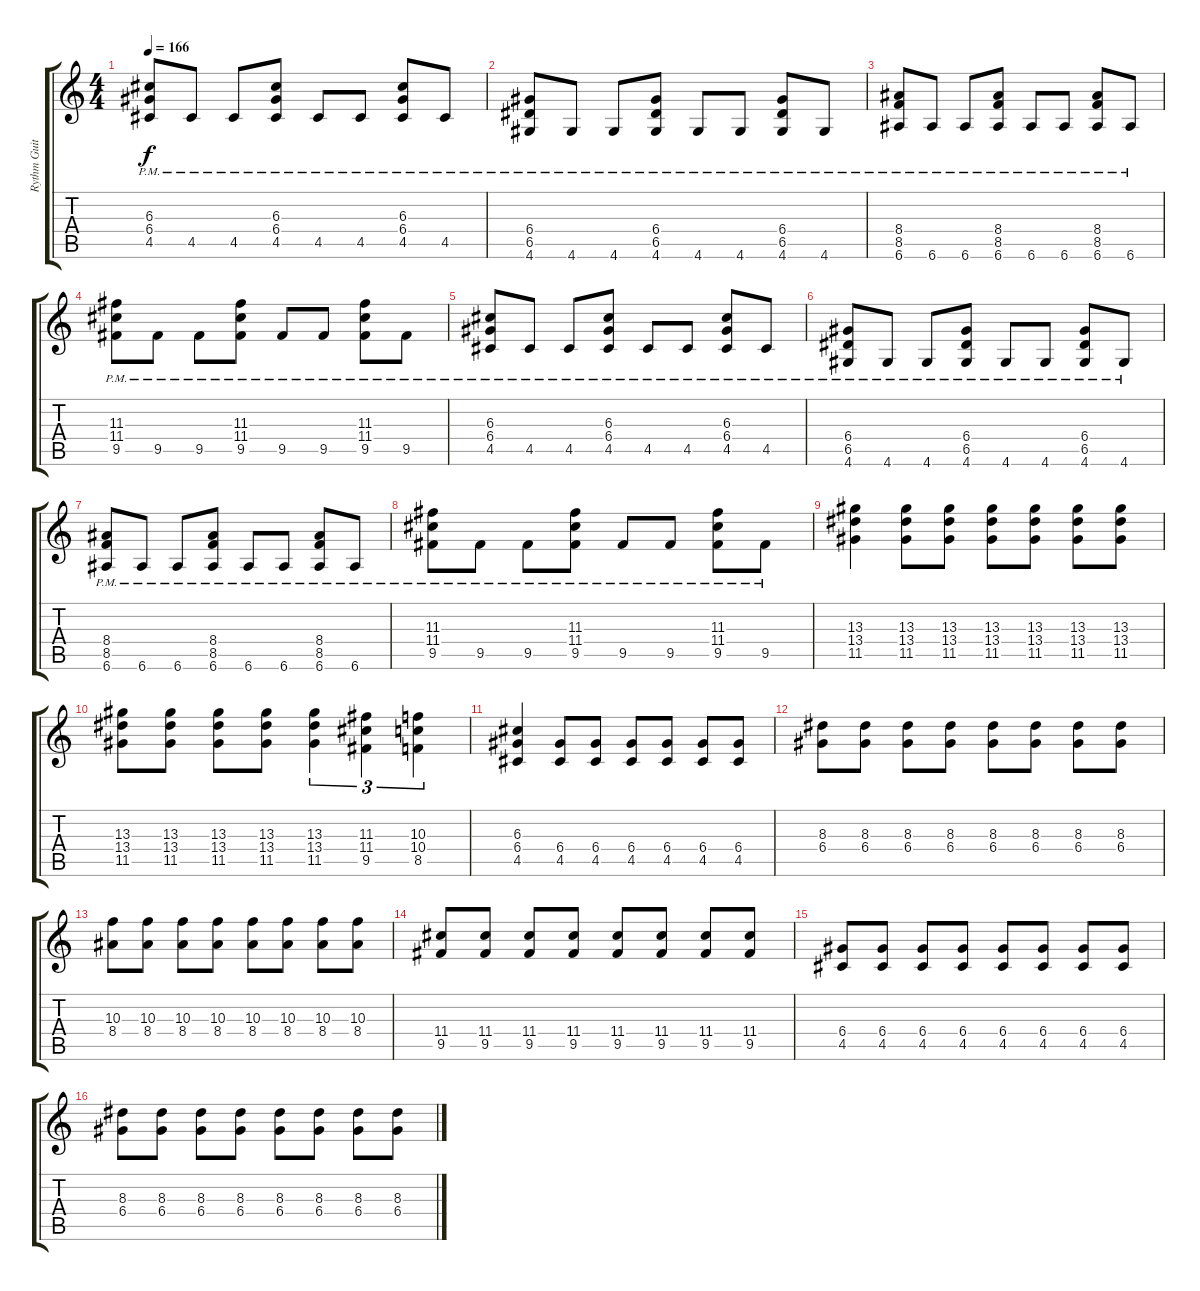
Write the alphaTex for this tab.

\track ("Rythm Guitar" "Rythm Guit") {instrument distortionguitar}
\staff {score tabs}
\tuning (E4 B3 G3 D3 A2 E2) {hide}
\ts (4 4)
\tempo 166
\clef g2
\ks c
(6.3 6.4{pm} 4.5{pm}).8{dy f} 4.5{pm}.8 4.5{pm}.8 (6.3 6.4 4.5{pm}).8 4.5{pm}.8 4.5{pm}.8 (6.3 6.4{pm} 4.5{pm}).8 4.5{pm}.8 |
(6.4 6.5 4.6{pm}).8 4.6{pm}.8 4.6{pm}.8 (6.4 6.5{pm} 4.6{pm}).8 4.6{pm}.8 4.6{pm}.8 (6.4 6.5{pm} 4.6{pm}).8 4.6{pm}.8 |
(8.4 8.5 6.6{pm}).8 6.6{pm}.8 6.6{pm}.8 (8.4 8.5{pm} 6.6{pm}).8 6.6{pm}.8 6.6{pm}.8 (8.4 8.5{pm} 6.6{pm}).8 6.6{pm}.8 |
(11.3 11.4 9.5{pm}).8 9.5{pm}.8 9.5{pm}.8 (11.3 11.4 9.5{pm}).8 9.5{pm}.8 9.5{pm}.8 (11.3 11.4 9.5{pm}).8 9.5{pm}.8 |
(6.3 6.4{pm} 4.5{pm}).8 4.5{pm}.8 4.5{pm}.8 (6.3 6.4 4.5{pm}).8 4.5{pm}.8 4.5{pm}.8 (6.3 6.4{pm} 4.5{pm}).8 4.5{pm}.8 |
(6.4 6.5 4.6{pm}).8 4.6{pm}.8 4.6{pm}.8 (6.4 6.5{pm} 4.6{pm}).8 4.6{pm}.8 4.6{pm}.8 (6.4 6.5{pm} 4.6{pm}).8 4.6{pm}.8 |
(8.4 8.5 6.6{pm}).8 6.6{pm}.8 6.6{pm}.8 (8.4 8.5{pm} 6.6{pm}).8 6.6{pm}.8 6.6{pm}.8 (8.4 8.5{pm} 6.6{pm}).8 6.6{pm}.8 |
(11.3 11.4 9.5{pm}).8 9.5{pm}.8 9.5{pm}.8 (11.3 11.4 9.5{pm}).8 9.5{pm}.8 9.5{pm}.8 (11.3 11.4 9.5{pm}).8 9.5{pm}.8 |
(13.3 13.4 11.5).4 (13.3 13.4 11.5).8 (13.3 13.4 11.5).8 (13.3 13.4 11.5).8 (13.3 13.4 11.5).8 (13.3 13.4 11.5).8 (13.3 13.4 11.5).8 |
(13.3 13.4 11.5).8 (13.3 13.4 11.5).8 (13.3 13.4 11.5).8 (13.3 13.4 11.5).8 (13.3 13.4 11.5).4{tu (3 2)} (11.3 11.4 9.5).4{tu (3 2)} (10.3 10.4 8.5).4{tu (3 2)} |
(6.3 6.4 4.5).4 (6.4 4.5).8 (6.4 4.5).8 (6.4 4.5).8 (6.4 4.5).8 (6.4 4.5).8 (6.4 4.5).8 |
(8.3 6.4).8 (8.3 6.4).8 (8.3 6.4).8 (8.3 6.4).8 (8.3 6.4).8 (8.3 6.4).8 (8.3 6.4).8 (8.3 6.4).8 |
(10.3 8.4).8 (10.3 8.4).8 (10.3 8.4).8 (10.3 8.4).8 (10.3 8.4).8 (10.3 8.4).8 (10.3 8.4).8 (10.3 8.4).8 |
(11.4 9.5).8 (11.4 9.5).8 (11.4 9.5).8 (11.4 9.5).8 (11.4 9.5).8 (11.4 9.5).8 (11.4 9.5).8 (11.4 9.5).8 |
(6.4 4.5).8 (6.4 4.5).8 (6.4 4.5).8 (6.4 4.5).8 (6.4 4.5).8 (6.4 4.5).8 (6.4 4.5).8 (6.4 4.5).8 |
(8.3 6.4).8 (8.3 6.4).8 (8.3 6.4).8 (8.3 6.4).8 (8.3 6.4).8 (8.3 6.4).8 (8.3 6.4).8 (8.3 6.4).8
